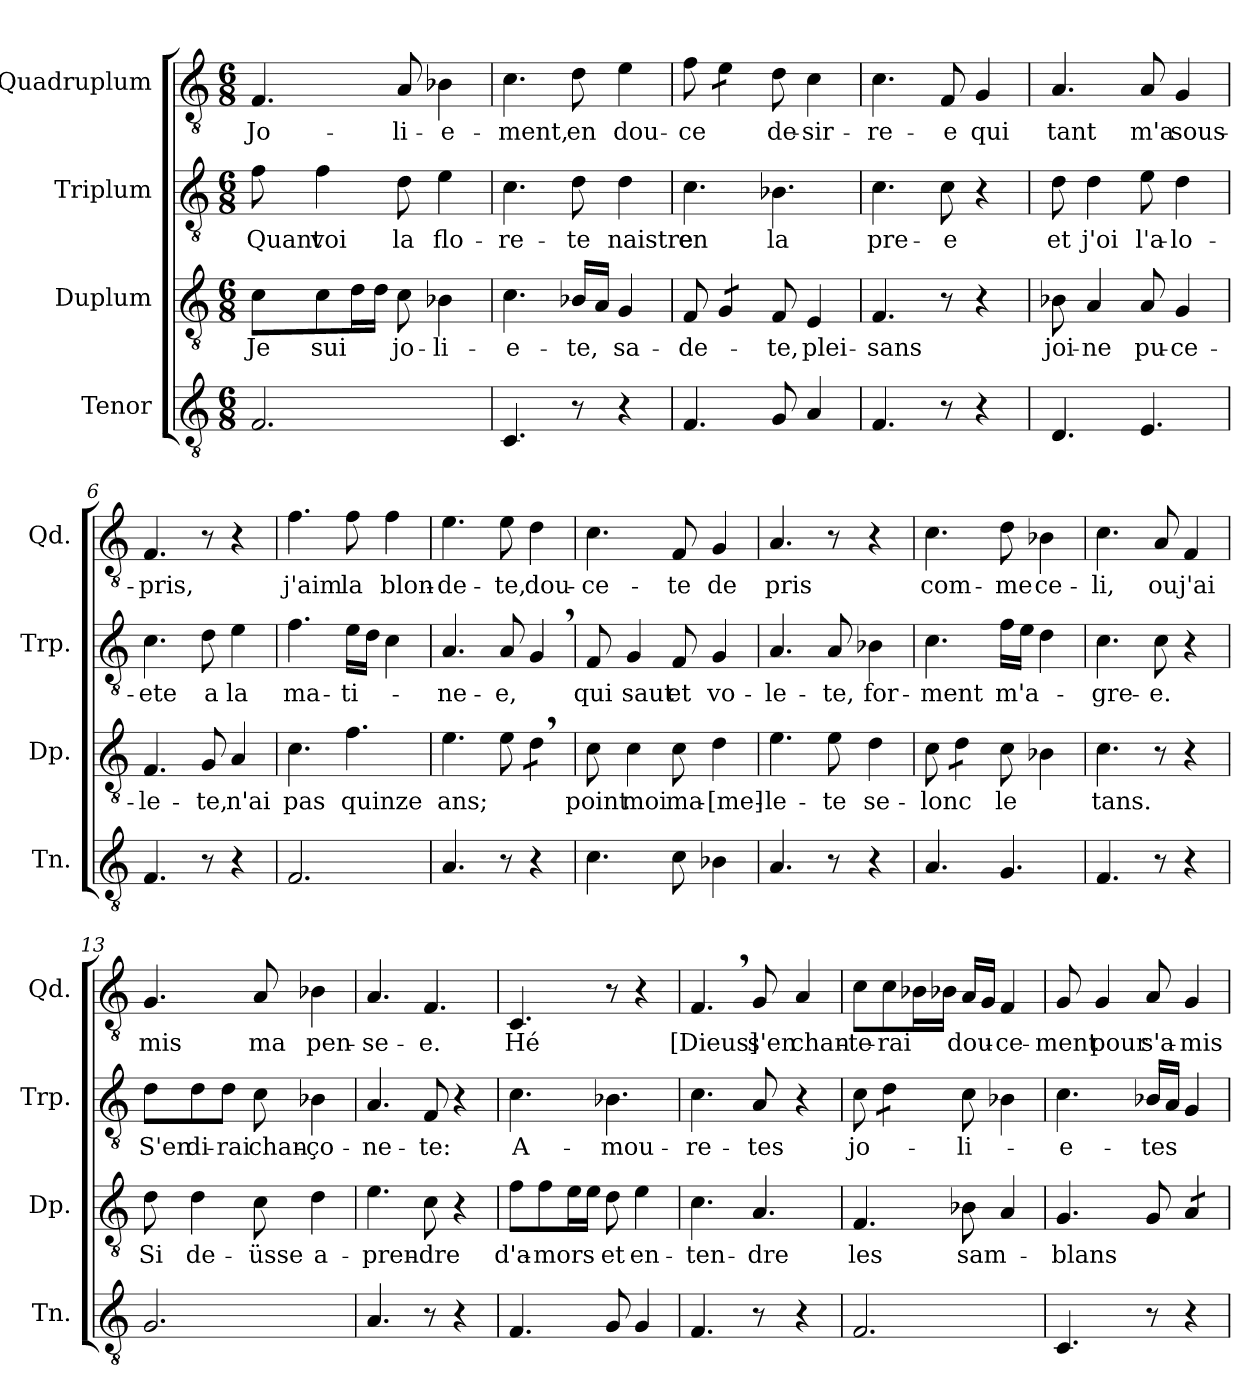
**kern	**kern	**text	**kern	**text	**kern	**text
*part4	*part3	*part3	*part2	*part2	*part1	*part1
*staff4	*staff3	*staff3	*staff2	*staff2	*staff1	*staff1
*I"Tenor	*I"Duplum	*	*I"Triplum	*	*I"Quadruplum	*
*I'Tn.	*I'Dp.	*	*I'Trp.	*	*I'Qd.	*
*clefGv2	*clefGv2	*	*clefGv2	*	*clefGv2	*
*k[]	*k[]	*	*k[]	*	*k[]	*
*M6/8	*M6/8	*	*M6/8	*	*M6/8	*
=1	=1	=1	=1	=1	=1	=1
!	!	!LO:LY:b	!	!LO:LY:b	!	!LO:LY:b
2.F/	8c\L	Je	8f\	Quant	4.F/	Jo-
!	!	!LO:LY:b	!	!LO:LY:b	!	!
.	8c\	sui	4f\	voi	.	.
*	*tremolo	*	*	*	*	*
.	16d\	.	.	.	.	.
.	16d\JJ	.	.	.	.	.
*	*Xtremolo	*	*	*	*	*
!	!	!LO:LY:b	!	!LO:LY:b	!	!LO:LY:b
.	8c\	jo-	8d\	la	8A/	-li-
!	!	!LO:LY:b	!	!LO:LY:b	!	!LO:LY:b
.	4B-X\	-li-	4e\	flo-	4B-X\	-e-
=2	=2	=2	=2	=2	=2	=2
!	!	!LO:LY:b	!	!LO:LY:b	!	!LO:LY:b
4.C/	4.c\	-e-	4.c\	-re-	4.c\	-ment,
!	!	!LO:LY:b	!	!LO:LY:b	!	!LO:LY:b
8r	16B-X/LL	-te,	8d\	-te	8d\	en
.	16A/JJ	.	.	.	.	.
!	!	!LO:LY:b	!	!LO:LY:b	!	!LO:LY:b
4r	4G/	sa-	4d\	naistre	4e\	dou-
=3	=3	=3	=3	=3	=3	=3
!	!	!LO:LY:b	!	!LO:LY:b	!	!LO:LY:b
4.F/	8F/	-de-	4.c\	en	8f\	-ce
*	*tremolo	*	*	*	*	*
*	*	*	*	*	*tremolo	*
.	8G/L	.	.	.	8e\L	.
.	8G/J	.	.	.	8e\J	.
*	*	*	*	*	*Xtremolo	*
*	*Xtremolo	*	*	*	*	*
!	!	!LO:LY:b	!	!LO:LY:b	!	!LO:LY:b
8G/	8F/	-te,	4.B-X\	la	8d\	de-
!	!	!LO:LY:b	!	!	!	!LO:LY:b
4A/	4E/	plei-	.	.	4c\	-sir-
=4	=4	=4	=4	=4	=4	=4
!	!	!LO:LY:b	!	!LO:LY:b	!	!LO:LY:b
4.F/	4.F/	-sans	4.c\	pre-	4.c\	-re-
!	!	!	!	!LO:LY:b	!	!LO:LY:b
8r	8r	.	8c\	-e	8F/	-e
!	!	!	!	!	!	!LO:LY:b
4r	4r	.	4r	.	4G/	qui
=5	=5	=5	=5	=5	=5	=5
!	!	!LO:LY:b	!	!LO:LY:b	!	!LO:LY:b
4.D/	8B-X\	joi-	8d\	et	4.A/	tant
!	!	!LO:LY:b	!	!LO:LY:b	!	!
.	4A/	-ne	4d\	j'oi	.	.
!	!	!LO:LY:b	!	!LO:LY:b	!	!LO:LY:b
4.E/	8A/	pu-	8e\	l'a-	8A/	m'a
!	!	!LO:LY:b	!	!LO:LY:b	!	!LO:LY:b
.	4G/	-ce-	4d\	-lo-	4G/	sous-
=6	=6	=6	=6	=6	=6	=6
!	!	!LO:LY:b	!	!LO:LY:b	!	!LO:LY:b
4.F/	4.F/	-le-	4.c\	-ete	4.F/	-pris,
!	!	!LO:LY:b	!	!LO:LY:b	!	!
8r	8G/	-te,	8d\	a	8r	.
!	!	!LO:LY:b	!	!LO:LY:b	!	!
4r	4A/	n'ai	4e\	la	4r	.
!!LO:LB:g=z
=7	=7	=7	=7	=7	=7	=7
!	!	!LO:LY:b	!	!LO:LY:b	!	!LO:LY:b
2.F/	4.c\	pas	4.f\	ma-	4.f\	j'aim
!	!	!LO:LY:b	!	!LO:LY:b	!	!LO:LY:b
.	4.f\	quinze	16e\LL	-ti-	8f\	la
.	.	.	16d\JJ	.	.	.
!	!	!	!	!	!	!LO:LY:b
.	.	.	4c\	.	4f\	blon-
=8	=8	=8	=8	=8	=8	=8
!	!	!LO:LY:b	!	!LO:LY:b	!	!LO:LY:b
4.A/	4.e\	ans;	4.A/	-ne-	4.e\	-de-
!	!	!	!	!LO:LY:b	!	!LO:LY:b
8r	8e\	.	8A/	-e,	8e\	-te,
!	!	!	!	!	!	!LO:LY:b
*	*tremolo	*	*	*	*	*
4r	8d,\L	.	4G,/	.	4d\	dou-
.	8d,\J	.	.	.	.	.
*	*Xtremolo	*	*	*	*	*
=9	=9	=9	=9	=9	=9	=9
!	!	!LO:LY:b	!	!LO:LY:b	!	!LO:LY:b
4.c\	8c\	point	8F/	qui	4.c\	-ce-
!	!	!LO:LY:b	!	!LO:LY:b	!	!
.	4c\	moi	4G/	saut	.	.
!	!	!LO:LY:b	!	!LO:LY:b	!	!LO:LY:b
8c\	8c\	ma-	8F/	et	8F/	-te
!	!	!LO:LY:b	!	!LO:LY:b	!	!LO:LY:b
4B-X\	4d\	-[me]-	4G/	vo-	4G/	de
=10	=10	=10	=10	=10	=10	=10
!	!	!LO:LY:b	!	!LO:LY:b	!	!LO:LY:b
4.A/	4.e\	-le-	4.A/	-le-	4.A/	pris
!	!	!LO:LY:b	!	!LO:LY:b	!	!
8r	8e\	-te	8A/	-te,	8r	.
!	!	!LO:LY:b	!	!LO:LY:b	!	!
4r	4d\	se-	4B-i\	for-	4r	.
=11	=11	=11	=11	=11	=11	=11
!	!	!LO:LY:b	!	!LO:LY:b	!	!LO:LY:b
4.A/	8c\	-lonc	4.c\	-ment	4.c\	com-
*	*tremolo	*	*	*	*	*
.	8d\L	.	.	.	.	.
.	8d\J	.	.	.	.	.
*	*Xtremolo	*	*	*	*	*
!	!	!LO:LY:b	!	!LO:LY:b	!	!LO:LY:b
4.G/	8c\	le	16f\LL	m'a-	8d\	-me
.	.	.	16e\JJ	.	.	.
!	!	!	!	!	!	!LO:LY:b
.	4B-X\	.	4d\	.	4B-X\	ce-
=12	=12	=12	=12	=12	=12	=12
!	!	!LO:LY:b	!	!LO:LY:b	!	!LO:LY:b
4.F/	4.c\	tans.	4.c\	-gre-	4.c\	-li,
!	!	!	!	!LO:LY:b	!	!LO:LY:b
8r	8r	.	8c\	-e.	8A/	ou
!	!	!	!	!	!	!LO:LY:b
4r	4r	.	4r	.	4F/	j'ai
!!LO:PB:g=z
=13	=13	=13	=13	=13	=13	=13
!	!	!LO:LY:b	!	!LO:LY:b	!	!LO:LY:b
2.G/	8d\	Si	8d\L	S'en	4.G/	mis
!	!	!LO:LY:b	!	!LO:LY:b	!	!
.	4d\	de-	8d\	di-	.	.
!	!	!	!	!LO:LY:b	!	!
.	.	.	8d\J	-rai	.	.
!	!	!LO:LY:b	!	!LO:LY:b	!	!LO:LY:b
.	8c\	-üsse	8c\	chan-	8A/	ma
!	!	!LO:LY:b	!	!LO:LY:b	!	!LO:LY:b
.	4d\	a-	4B-X\	-ço-	4B-X\	pen-
=14	=14	=14	=14	=14	=14	=14
!	!	!LO:LY:b	!	!LO:LY:b	!	!LO:LY:b
4.A/	4.e\	-pren-	4.A/	-ne-	4.A/	-se-
!	!	!LO:LY:b	!	!LO:LY:b	!	!LO:LY:b
8r	8c\	-dre	8F/	-te:	4.F/	-e.
4r	4r	.	4r	.	.	.
=15	=15	=15	=15	=15	=15	=15
!	!	!LO:LY:b	!	!LO:LY:b	!	!LO:LY:b
4.F/	8f\L	d'a-	4.c\	A-	4.C/	Hé
!	!	!LO:LY:b	!	!	!	!
.	8f\	-mors	.	.	.	.
*	*tremolo	*	*	*	*	*
.	16e\	.	.	.	.	.
.	16e\JJ	.	.	.	.	.
*	*Xtremolo	*	*	*	*	*
!	!	!LO:LY:b	!	!LO:LY:b	!	!
8G/	8d\	et	4.B-X\	-mou-	8r	.
!	!	!LO:LY:b	!	!	!	!
4G/	4e\	en-	.	.	4r	.
=16	=16	=16	=16	=16	=16	=16
!	!	!LO:LY:b	!	!LO:LY:b	!	!LO:LY:b
4.F/	4.c\	-ten-	4.c\	-re-	4.F,/	[Dieus]
!	!	!LO:LY:b	!	!LO:LY:b	!	!LO:LY:b
8r	4.A/	-dre	8A/	-tes	8G/	s'en
!	!	!	!	!	!	!LO:LY:b
4r	.	.	4r	.	4A/	chan-
=17	=17	=17	=17	=17	=17	=17
!	!	!LO:LY:b	!	!LO:LY:b	!	!LO:LY:b
2.F/	4.F/	les	8c\	jo-	8c\L	-te-
!	!	!	!	!	!	!LO:LY:b
*	*	*	*tremolo	*	*	*
.	.	.	8d\L	.	8c\	-rai
*	*	*	*	*	*tremolo	*
.	.	.	8d\J	.	16B-X\	.
*	*	*	*Xtremolo	*	*	*
.	.	.	.	.	16B-X\JJ	.
*	*	*	*	*	*Xtremolo	*
!	!	!LO:LY:b	!	!LO:LY:b	!	!LO:LY:b
.	8B-X\	sam-	8c\	-li-	16A/LL	dou-
.	.	.	.	.	16G/JJ	.
!	!	!	!	!	!	!LO:LY:b
.	4A/	.	4B-X\	.	4F/	-ce-
!!LO:LB:g=z
=18	=18	=18	=18	=18	=18	=18
!	!	!LO:LY:b	!	!LO:LY:b	!	!LO:LY:b
4.C/	4.G/	-blans	4.c\	-e-	8G/	-ment
!	!	!	!	!	!	!LO:LY:b
.	.	.	.	.	4G/	pour
!	!	!	!	!LO:LY:b	!	!LO:LY:b
8r	8G/	.	16B-X/LL	-tes	8A/	s'a-
.	.	.	16A/JJ	.	.	.
!	!	!	!	!	!	!LO:LY:b
*	*tremolo	*	*	*	*	*
4r	8A/L	.	4G/	.	4G/	-mis-
.	8A/J	.	.	.	.	.
*	*Xtremolo	*	*	*	*	*
=	=	=	=	=	=	=
*-	*-	*-	*-	*-	*-	*-
